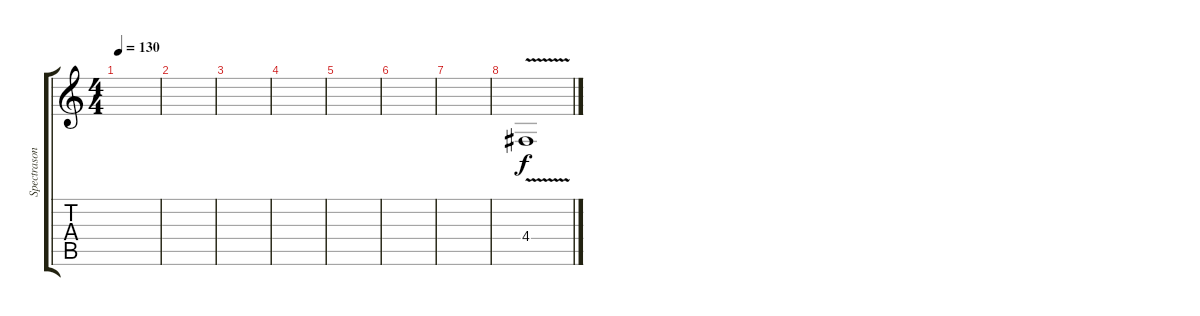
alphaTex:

\track ("Spectrasonics Omnisphere" "Spectrason") {instrument synthstrings1}
\staff {score tabs}
\tuning (E4 B3 G3 D3 A2 E2) {hide}
\ts (4 4)
\tempo 130
\clef g2
\ks c
|
|
|
|
|
|
|
4.4{v}.1
